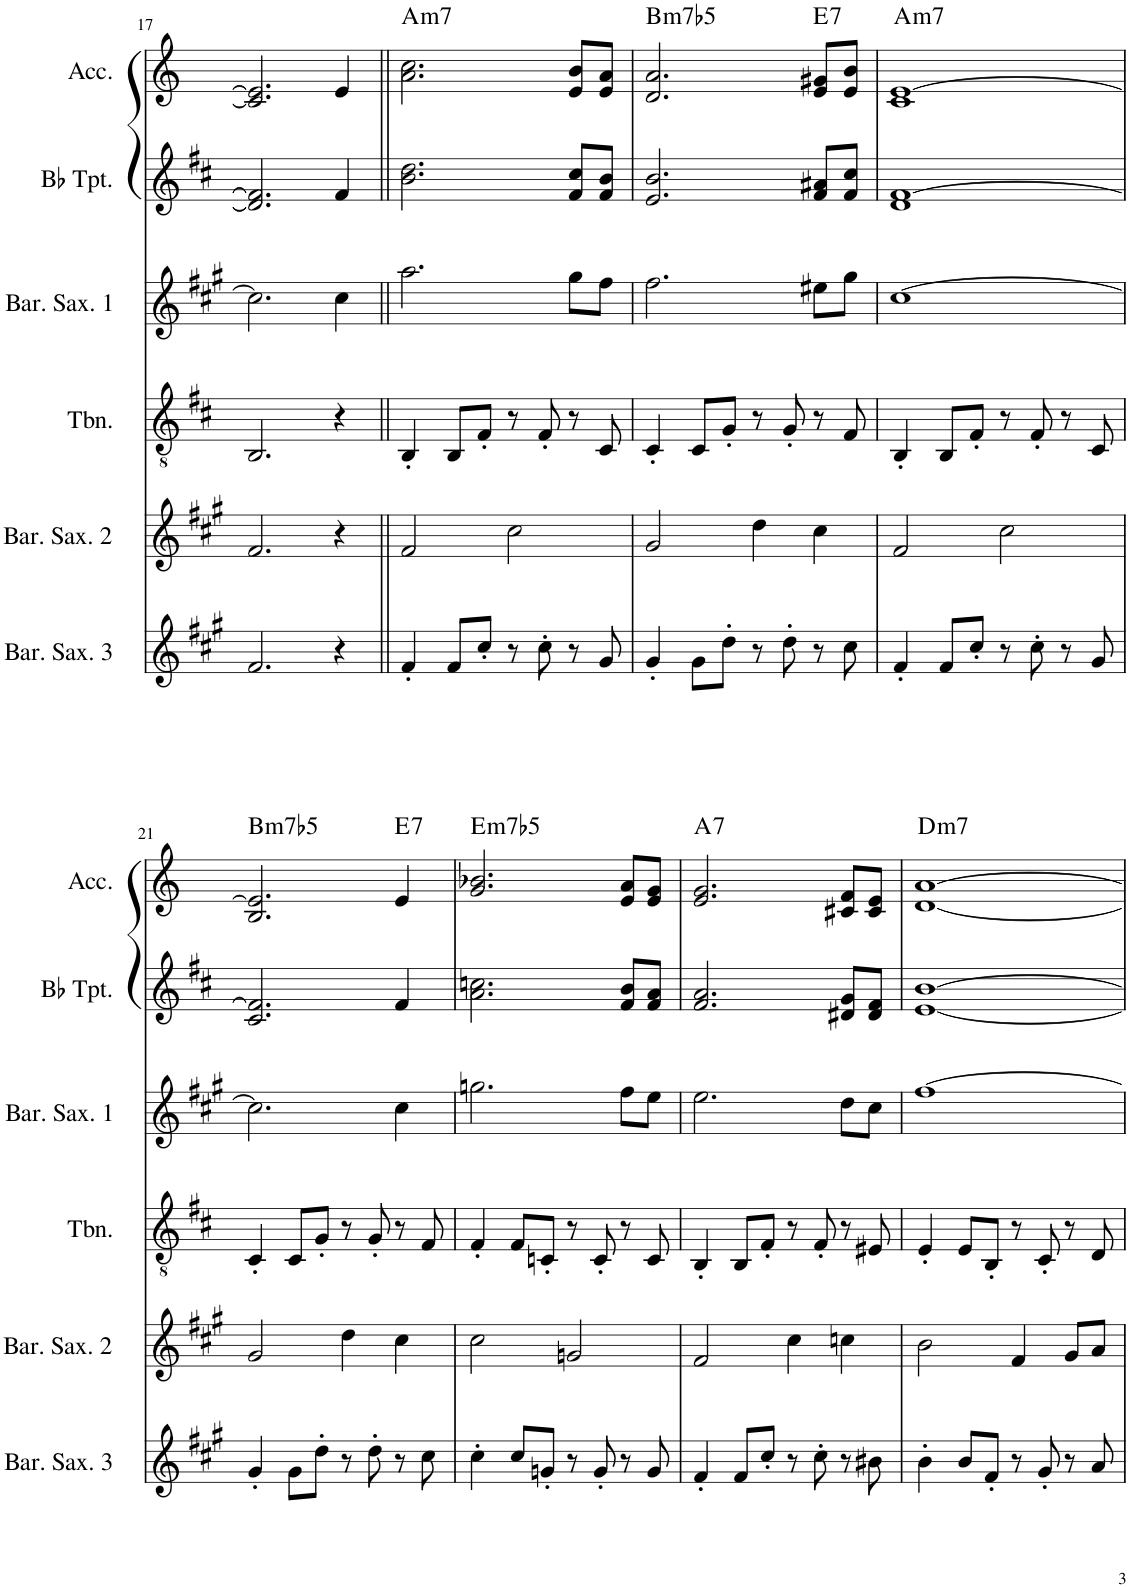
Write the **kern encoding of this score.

**kern	**kern	**kern	**kern	**kern	**kern	**harte
*part6	*part5	*part4	*part3	*part2	*part1	*part1
*staff6	*staff5	*staff4	*staff3	*staff2	*staff1	*
*I"BarSax Bass	*I"BarSax Easy Bass	*I"Trombone	*I"BarSax Melodie	*I"Bb Trumpet	*I"Accordion	*
*I'Bar. Sax. 3	*I'Bar. Sax. 2	*I'Tbn.	*I'Bar. Sax. 1	*I'Bb Tpt.	*I'Acc.	*
!!LO:PB:g=z
*clefG2	*clefG2	*clefGv2	*clefG2	*clefG2	*clefG2	*
*Trd12c21	*Trd12c21	*Trd1c2	*Trd12c21	*Trd1c2	*	*
*k[f#c#g#]	*k[f#c#g#]	*k[f#c#]	*k[f#c#g#]	*k[f#c#]	*k[]	*
*M4/4	*M4/4	*M4/4	*M4/4	*M4/4	*M4/4	*
=17	=17	=17	=17	=17	=17	=17
2.f#/	2.f#/	2.BB/	2.cc#\]	2.d/] 2.f#/]	2.c/] 2.e/]	.
4r	4r	4r	4cc#\	4f#/	4e/	.
=18||	=18||	=18||	=18||	=18||	=18||	=18||
!	!	!	!	!	!	!LO:H:kt=m7
4f#'/	2f#/	4BB'/	2.aa\	2.b\ 2.dd\	2.a\ 2.cc\	A:min7
8f#/L	.	8BB/L	.	.	.	.
8cc#'/J	.	8F#'/J	.	.	.	.
8r	2cc#\	8r	.	.	.	.
8cc#'\	.	8F#'/	.	.	.	.
8r	.	8r	8gg#\L	8f#/ 8cc#/L	8e/ 8b/L	.
8g#/	.	8C#/	8ff#\J	8f#/ 8b/J	8e/ 8a/J	.
=19	=19	=19	=19	=19	=19	=19
!	!	!	!	!	!	!LO:H:kt=m7b5
4g#'/	2g#/	4C#'/	2.ff#\	2.e/ 2.b/	2.d/ 2.a/	B:hdim7
8g#\L	.	8C#/L	.	.	.	.
8dd'\J	.	8G'/J	.	.	.	.
8r	4dd\	8r	.	.	.	.
8dd'\	.	8G'/	.	.	.	.
!	!	!	!	!	!	!LO:H:kt=7
8r	4cc#\	8r	8ee#X\L	8f#/ 8a#X/L	8e/ 8g#X/L	E:7
8cc#\	.	8F#/	8gg#\J	8f#/ 8cc#/J	8e/ 8b/J	.
=20	=20	=20	=20	=20	=20	=20
!	!	!	!	!	!	!LO:H:kt=m7
4f#'/	2f#/	4BB'/	[1cc#	1d [1f#	1c [1e	A:min7
8f#/L	.	8BB/L	.	.	.	.
8cc#'/J	.	8F#'/J	.	.	.	.
8r	2cc#\	8r	.	.	.	.
8cc#'\	.	8F#'/	.	.	.	.
8r	.	8r	.	.	.	.
8g#/	.	8C#/	.	.	.	.
!!LO:LB:g=z
=21	=21	=21	=21	=21	=21	=21
!	!	!	!	!	!	!LO:H:kt=m7b5
4g#'/	2g#/	4C#'/	2.cc#\]	2.c#/ 2.f#/]	2.B/ 2.e/]	B:hdim7
8g#\L	.	8C#/L	.	.	.	.
8dd'\J	.	8G'/J	.	.	.	.
8r	4dd\	8r	.	.	.	.
8dd'\	.	8G'/	.	.	.	.
!	!	!	!	!	!	!LO:H:kt=7
8r	4cc#\	8r	4cc#\	4f#/	4e/	E:7
8cc#\	.	8F#/	.	.	.	.
=22	=22	=22	=22	=22	=22	=22
!	!	!	!	!	!	!LO:H:kt=m7b5
4cc#'\	2cc#\	4F#'/	2.ggn\	2.a\ 2.ccn\	2.g/ 2.b-X/	E:hdim7
8cc#/L	.	8F#/L	.	.	.	.
8gn'/J	.	8Cn'/J	.	.	.	.
8r	2gn/	8r	.	.	.	.
8g'/	.	8C'/	.	.	.	.
8r	.	8r	8ff#\L	8f#/ 8b/L	8e/ 8a/L	.
8g/	.	8C/	8ee\J	8f#/ 8a/J	8e/ 8g/J	.
=23	=23	=23	=23	=23	=23	=23
!	!	!	!	!	!	!LO:H:kt=7
4f#'/	2f#/	4BB'/	2.ee\	2.f#/ 2.a/	2.e/ 2.g/	A:7
8f#/L	.	8BB/L	.	.	.	.
8cc#'/J	.	8F#'/J	.	.	.	.
8r	4cc#\	8r	.	.	.	.
8cc#'\	.	8F#'/	.	.	.	.
8r	4ccn\	8r	8dd\L	8d#X/ 8g/L	8c#X/ 8f/L	.
8b#X\	.	8E#X/	8cc#\J	8d#/ 8f#/J	8c#/ 8e/J	.
=24	=24	=24	=24	=24	=24	=24
!	!	!	!	!	!	!LO:H:kt=m7
4b'\	2b\	4E'/	[1ff#	[1e [1b	[1d [1a	D:min7
8b/L	.	8E/L	.	.	.	.
8f#'/J	.	8BB'/J	.	.	.	.
8r	4f#/	8r	.	.	.	.
8g#'/	.	8C#'/	.	.	.	.
8r	8g#/L	8r	.	.	.	.
8a/	8a/J	8D/	.	.	.	.
=	=	=	=	=	=	=
*-	*-	*-	*-	*-	*-	*-
